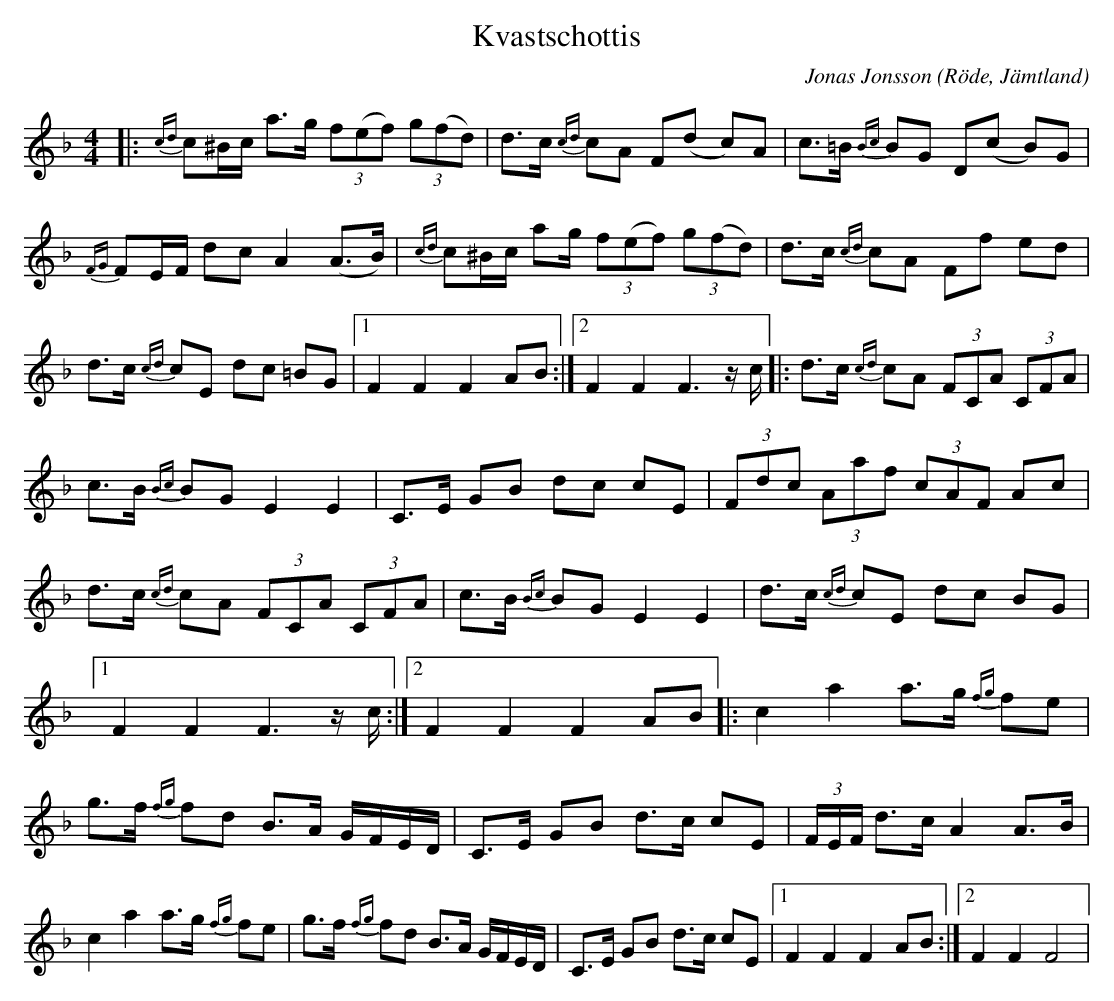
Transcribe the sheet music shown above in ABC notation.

X:1
T:Kvastschottis
C:Jonas Jonsson
O:Röde, Jämtland
M:4/4
L:1/16
K:F
|: {cd}c2^Bc a2>g2 (3f2(e2f2) (3g2(f2d2) | d2>c2 {cd}c2A2 F2(d2- c2)A2 | c2>=B2 {Bc}B2G2 D2(c2- B2)G2 | {FG}F2EF d2c2 A4 (A2>B2) | {cd}c2^Bc a2g (3f2(e2f2) (3g2(f2d2) | d2>c2 {cd}c2A2 F2f2 e2d2 | d2>c2 {cd}c2E2 d2c2 =B2G2 |1 F4 F4 F4 A2B2 :|2 F4 F4 F4> z2c ]|: d2>c2 {cd}c2A2 (3F2C2A2, (3C2F2A2 | c2>B2 {Bc}B2G2 E4 E4 | C2>E2 G2B2 d2c2 c2E2 | (3F2d2c2 (3A2a2f2 (3c2A2F2 A2c2 | d2>c2 {cd}c2A2 (3F2C2A2, (3C2F2A2 | c2>B2 {Bc}B2G2 E4 E4 | d2>c2 {cd}c2E2 d2c2 B2G2 |1 F4 F4 F4> z2c :|2 F4 F4 F4 A2B2 ]|: c4 a4 a2>g2 {fg}f2e2 | g2>f2 {fg}f2d2 B2>A2 GFED | C2,>E2 G2B2 d2>c2 c2E2 | (3FEF d2>c2 A4 A2>B2 | c4 a4 a2>g2 {fg}f2e2 | g2>f2 {fg}f2d2 B2>A2 GFED | C2,>E2 G2B2 d2>c2 c2E2 |1 F4 F4 F4 A2B2 :|2  F4 F4 F8 |
